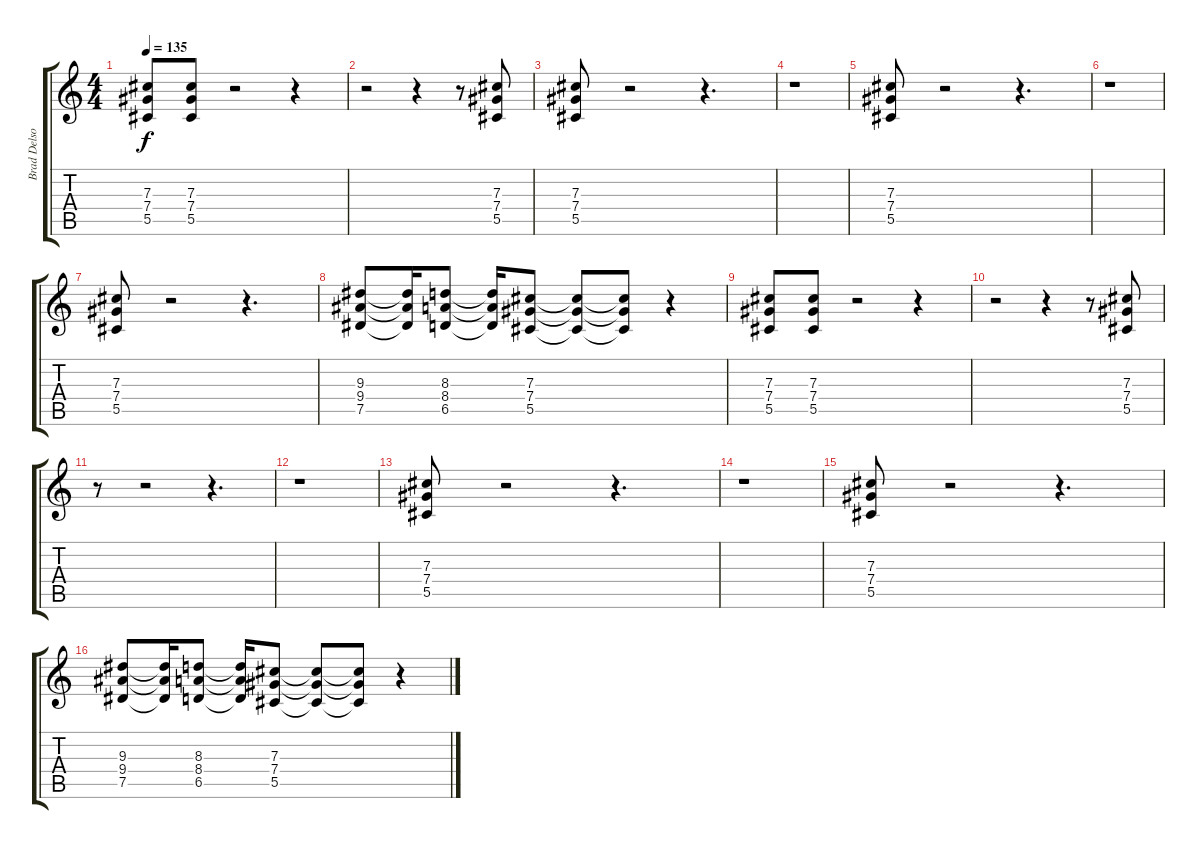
\track ("Brad Delson (Main Guitar)" "Brad Delso") {instrument distortionguitar}
\staff {score tabs}
\tuning (Eb4 Bb3 Gb3 Db3 Ab2 Db2) {hide}
\ts (4 4)
\tempo 135
\clef g2
\ks c
(7.3 7.4 5.5).8{dy f} (7.3 7.4 5.5).8 r.2 r.4 |
r.2 r.4 r.8 (7.3 7.4 5.5).8 |
(7.3 7.4 5.5).8 r.2 r.4{d} |
r.1 |
(7.3 7.4 5.5).8 r.2 r.4{d} |
r.1 |
(7.3 7.4 5.5).8 r.2 r.4{d} |
(9.3 9.4 7.5).8 (9.3{t} 9.4{t} 7.5{t}).16 (8.3 8.4 6.5).8 (8.3{t} 8.4{t} 6.5{t}).16 (7.3 7.4 5.5).8 (7.3{t} 7.4{t} 5.5{t}).8 (7.3{t} 7.4{t} 5.5{t}).8 r.4 |
(7.3 7.4 5.5).8 (7.3 7.4 5.5).8 r.2 r.4 |
r.2 r.4 r.8 (7.3 7.4 5.5).8 |
r.8 r.2 r.4{d} |
r.1 |
(7.3 7.4 5.5).8 r.2 r.4{d} |
r.1 |
(7.3 7.4 5.5).8 r.2 r.4{d} |
(9.3 9.4 7.5).8 (9.3{t} 9.4{t} 7.5{t}).16 (8.3 8.4 6.5).8 (8.3{t} 8.4{t} 6.5{t}).16 (7.3 7.4 5.5).8 (7.3{t} 7.4{t} 5.5{t}).8 (7.3{t} 7.4{t} 5.5{t}).8 r.4
